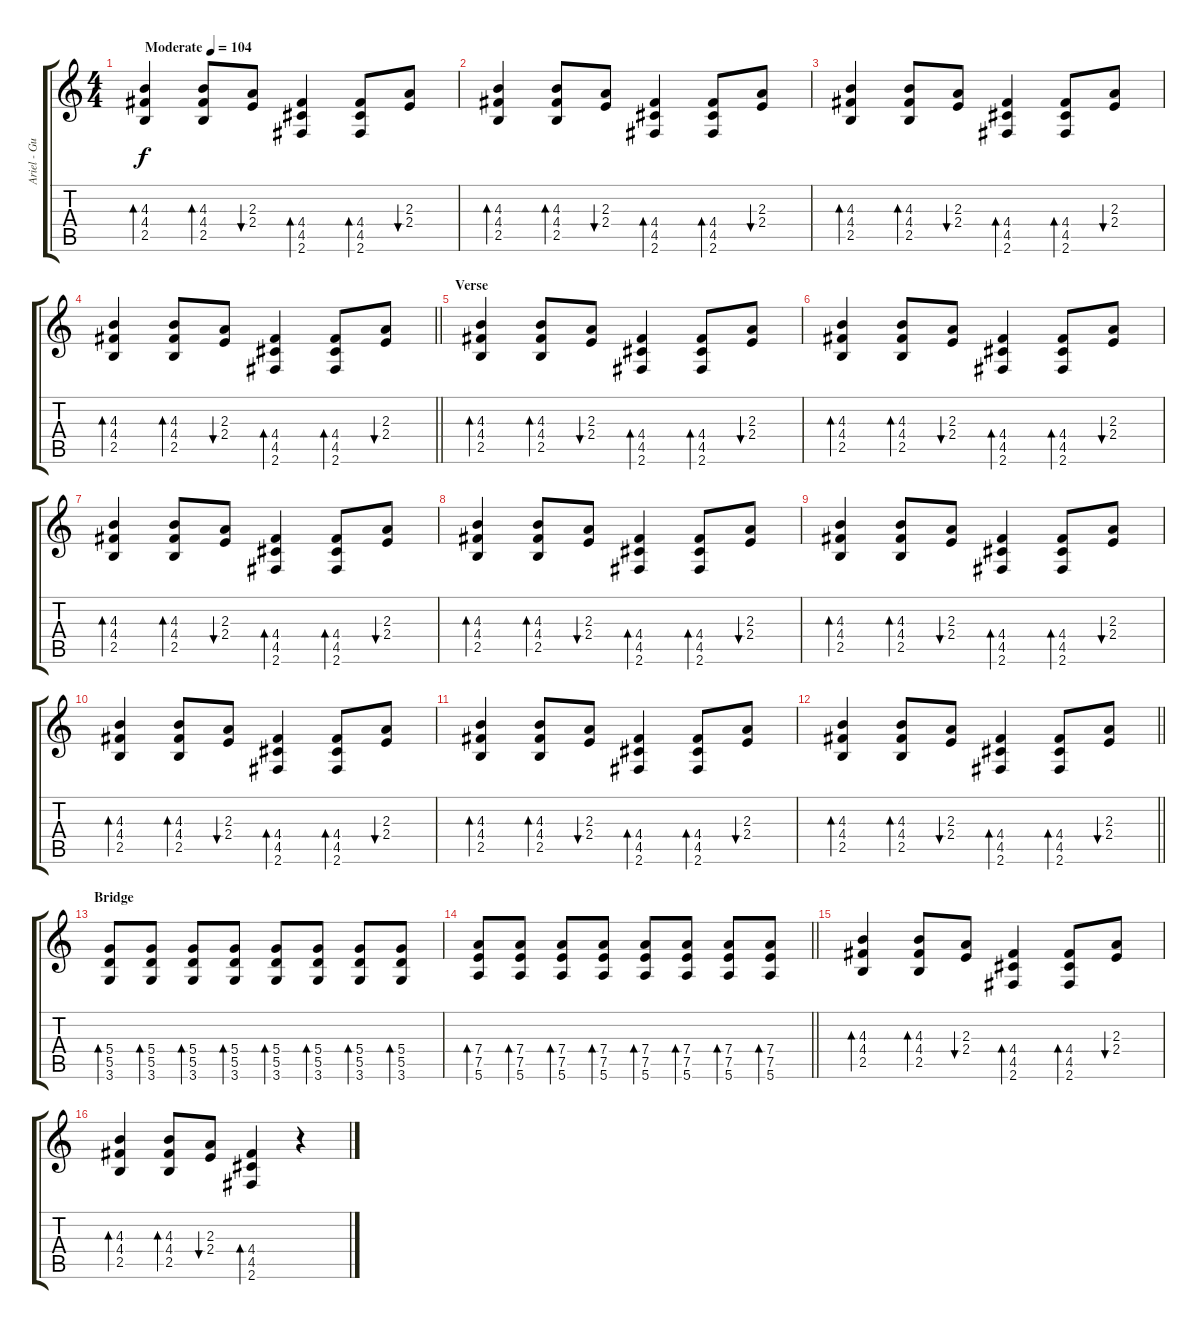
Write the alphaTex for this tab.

\track ("Ariel - Guitar" "Ariel - Gu") {instrument acousticguitarsteel}
\staff {score tabs}
\tuning (E4 B3 G3 D3 A2 E2) {hide}
\ts (4 4)
\tempo (104 "Moderate")
\clef g2
\ks c
(4.3 4.4 2.5).4{bd 120 dy f instrument acousticguitarsteel} (4.3 4.4 2.5).8{bd 60} (2.3 2.4).8{bu 60} (4.4 4.5 2.6).4{bd 120} (4.4 4.5 2.6).8{bd 60} (2.3 2.4).8{bu 60} |
(4.3 4.4 2.5).4{bd 60} (4.3 4.4 2.5).8{bd 60} (2.3 2.4).8{bu 60} (4.4 4.5 2.6).4{bd 120} (4.4 4.5 2.6).8{bd 60} (2.3 2.4).8{bu 60} |
(4.3 4.4 2.5).4{bd 60} (4.3 4.4 2.5).8{bd 60} (2.3 2.4).8{bu 60} (4.4 4.5 2.6).4{bd 120} (4.4 4.5 2.6).8{bd 60} (2.3 2.4).8{bu 60} |
\barLineRight lightlight
(4.3 4.4 2.5).4{bd 60} (4.3 4.4 2.5).8{bd 60} (2.3 2.4).8{bu 60} (4.4 4.5 2.6).4{bd 120} (4.4 4.5 2.6).8{bd 60} (2.3 2.4).8{bu 60} |
\section ("" "Verse")
(4.3 4.4 2.5).4{bd 60} (4.3 4.4 2.5).8{bd 60} (2.3 2.4).8{bu 60} (4.4 4.5 2.6).4{bd 120} (4.4 4.5 2.6).8{bd 60} (2.3 2.4).8{bu 60} |
(4.3 4.4 2.5).4{bd 60} (4.3 4.4 2.5).8{bd 60} (2.3 2.4).8{bu 60} (4.4 4.5 2.6).4{bd 120} (4.4 4.5 2.6).8{bd 60} (2.3 2.4).8{bu 60} |
(4.3 4.4 2.5).4{bd 60} (4.3 4.4 2.5).8{bd 60} (2.3 2.4).8{bu 60} (4.4 4.5 2.6).4{bd 120} (4.4 4.5 2.6).8{bd 60} (2.3 2.4).8{bu 60} |
(4.3 4.4 2.5).4{bd 60} (4.3 4.4 2.5).8{bd 60} (2.3 2.4).8{bu 60} (4.4 4.5 2.6).4{bd 120} (4.4 4.5 2.6).8{bd 60} (2.3 2.4).8{bu 60} |
(4.3 4.4 2.5).4{bd 60} (4.3 4.4 2.5).8{bd 60} (2.3 2.4).8{bu 60} (4.4 4.5 2.6).4{bd 120} (4.4 4.5 2.6).8{bd 60} (2.3 2.4).8{bu 60} |
(4.3 4.4 2.5).4{bd 60} (4.3 4.4 2.5).8{bd 60} (2.3 2.4).8{bu 60} (4.4 4.5 2.6).4{bd 120} (4.4 4.5 2.6).8{bd 60} (2.3 2.4).8{bu 60} |
(4.3 4.4 2.5).4{bd 60} (4.3 4.4 2.5).8{bd 60} (2.3 2.4).8{bu 60} (4.4 4.5 2.6).4{bd 120} (4.4 4.5 2.6).8{bd 60} (2.3 2.4).8{bu 60} |
\barLineRight lightlight
(4.3 4.4 2.5).4{bd 60} (4.3 4.4 2.5).8{bd 60} (2.3 2.4).8{bu 60} (4.4 4.5 2.6).4{bd 120} (4.4 4.5 2.6).8{bd 60} (2.3 2.4).8{bu 60} |
\section ("" "Bridge")
(5.4 5.5 3.6).8{bd 30} (5.4 5.5 3.6).8{bd 30} (5.4 5.5 3.6).8{bd 30} (5.4 5.5 3.6).8{bd 30} (5.4 5.5 3.6).8{bd 30} (5.4 5.5 3.6).8{bd 30} (5.4 5.5 3.6).8{bd 30} (5.4 5.5 3.6).8{bd 30} |
\barLineRight lightlight
(7.4 7.5 5.6).8{bd 30} (7.4 7.5 5.6).8{bd 30} (7.4 7.5 5.6).8{bd 30} (7.4 7.5 5.6).8{bd 30} (7.4 7.5 5.6).8{bd 30} (7.4 7.5 5.6).8{bd 30} (7.4 7.5 5.6).8{bd 30} (7.4 7.5 5.6).8{bd 30} |
(4.3 4.4 2.5).4{bd 60} (4.3 4.4 2.5).8{bd 60} (2.3 2.4).8{bu 60} (4.4 4.5 2.6).4{bd 120} (4.4 4.5 2.6).8{bd 60} (2.3 2.4).8{bu 60} |
(4.3 4.4 2.5).4{bd 60} (4.3 4.4 2.5).8{bd 60} (2.3 2.4).8{bu 60} (4.4 4.5 2.6).4{bd 120} r.4
